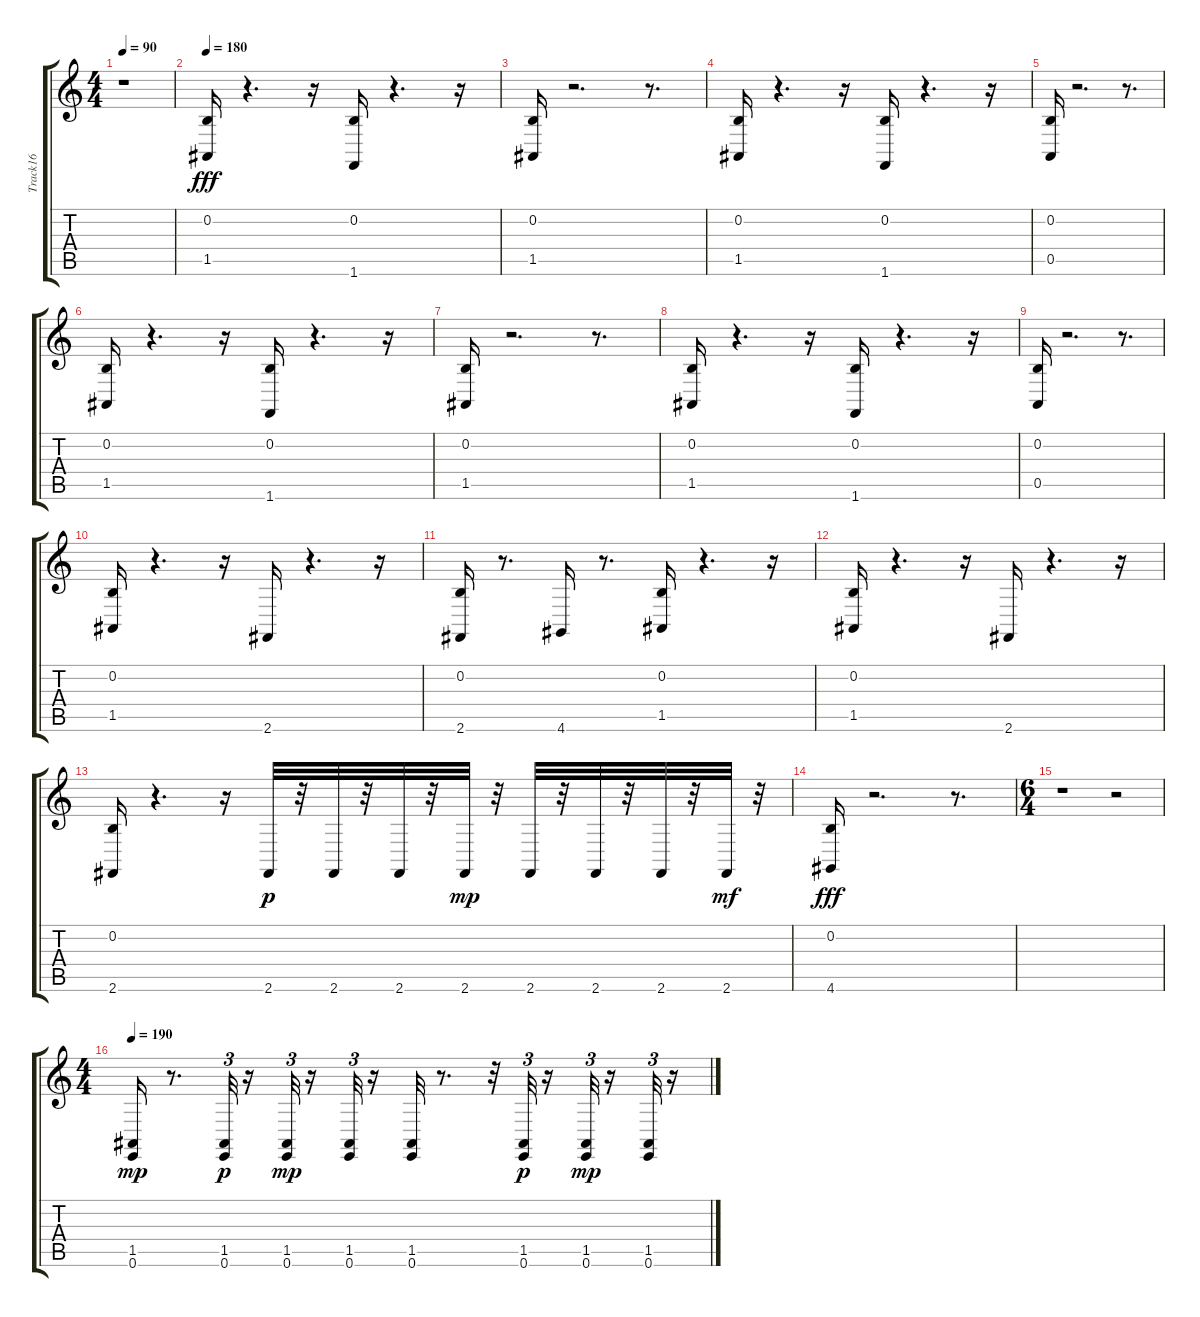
\track ("Track16" "Track16") {instrument stringensemble1}
\staff {score tabs}
\tuning (E4 B3 G3 D3 A2 E2) {hide}
\ts (4 4)
\tempo 90
\clef g2
\ks c
r.1{dy fff} |
\tempo 180
(0.2 1.5).16 r.4{d} r.16 (0.2 1.6).16 r.4{d} r.16 |
(0.2 1.5).16 r.2{d} r.8{d} |
(0.2 1.5).16 r.4{d} r.16 (0.2 1.6).16 r.4{d} r.16 |
(0.2 0.5).16 r.2{d} r.8{d} |
(0.2 1.5).16 r.4{d} r.16 (0.2 1.6).16 r.4{d} r.16 |
(0.2 1.5).16 r.2{d} r.8{d} |
(0.2 1.5).16 r.4{d} r.16 (0.2 1.6).16 r.4{d} r.16 |
(0.2 0.5).16 r.2{d} r.8{d} |
(0.2 1.5).16 r.4{d} r.16 2.6.16 r.4{d} r.16 |
(0.2 2.6).16 r.8{d} 4.6.16 r.8{d} (0.2 1.5).16 r.4{d} r.16 |
(0.2 1.5).16 r.4{d} r.16 2.6.16 r.4{d} r.16 |
(0.2 2.6).16 r.4{d} r.16 2.6.32{dy p} r.32 2.6.32 r.32 2.6.32 r.32 2.6.32{dy mp} r.32 2.6.32 r.32 2.6.32 r.32 2.6.32 r.32 2.6.32{dy mf} r.32 |
(0.2 4.6).16{dy fff} r.2{d} r.8{d} |
\ts (6 4)
r.1 r.2 |
\ts (4 4)
\tempo 190
(1.5 0.6).16{dy mp} r.8{d} (1.5 0.6).32{tu (3 2) dy p} r.16 (1.5 0.6).32{tu (3 2) dy mp} r.16 (1.5 0.6).32{tu (3 2)} r.16 (1.5 0.6).32 r.8{d} r.32 (1.5 0.6).32{tu (3 2) dy p} r.16 (1.5 0.6).32{tu (3 2) dy mp} r.16 (1.5 0.6).32{tu (3 2)} r.16
